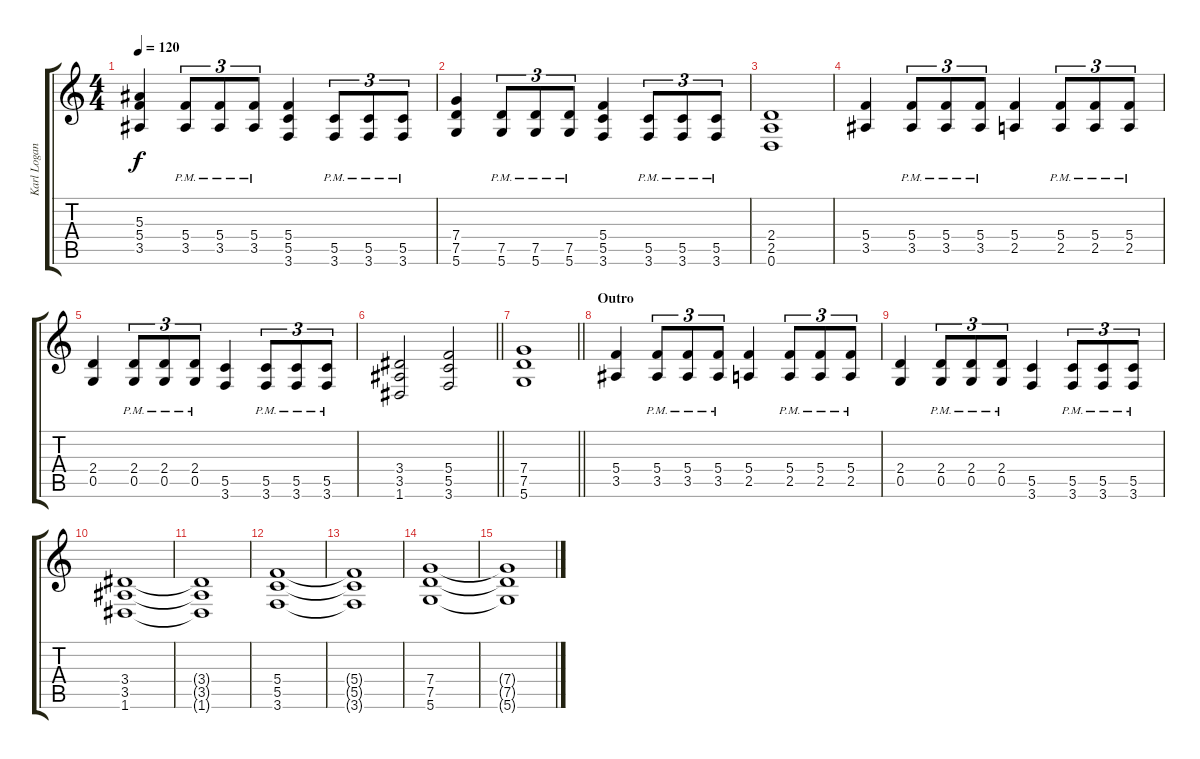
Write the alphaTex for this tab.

\track ("Karl Logan" "Karl Logan") {instrument distortionguitar}
\staff {score tabs}
\tuning (D4 A3 F3 C3 G2 D2) {hide}
\ts (4 4)
\tempo 120
\clef g2
\ks c
(5.3 5.4 3.5).4{dy f} (5.4{pm} 3.5{pm}).8{tu (3 2)} (5.4{pm} 3.5{pm}).8{tu (3 2)} (5.4{pm} 3.5{pm}).8{tu (3 2)} (5.4 5.5 3.6).4 (5.5{pm} 3.6{pm}).8{tu (3 2)} (5.5{pm} 3.6{pm}).8{tu (3 2)} (5.5{pm} 3.6{pm}).8{tu (3 2)} |
(7.4 7.5 5.6).4 (7.5{pm} 5.6{pm}).8{tu (3 2)} (7.5{pm} 5.6{pm}).8{tu (3 2)} (7.5{pm} 5.6{pm}).8{tu (3 2)} (5.4 5.5 3.6).4 (5.5{pm} 3.6{pm}).8{tu (3 2)} (5.5{pm} 3.6{pm}).8{tu (3 2)} (5.5{pm} 3.6{pm}).8{tu (3 2)} |
(2.4 2.5 0.6).1 |
(5.4 3.5).4 (5.4{pm} 3.5{pm}).8{tu (3 2)} (5.4{pm} 3.5{pm}).8{tu (3 2)} (5.4{pm} 3.5{pm}).8{tu (3 2)} (5.4 2.5).4 (5.4{pm} 2.5{pm}).8{tu (3 2)} (5.4{pm} 2.5{pm}).8{tu (3 2)} (5.4{pm} 2.5{pm}).8{tu (3 2)} |
(2.4 0.5).4 (2.4{pm} 0.5{pm}).8{tu (3 2)} (2.4{pm} 0.5{pm}).8{tu (3 2)} (2.4{pm} 0.5{pm}).8{tu (3 2)} (5.5 3.6).4 (5.5{pm} 3.6{pm}).8{tu (3 2)} (5.5{pm} 3.6{pm}).8{tu (3 2)} (5.5{pm} 3.6{pm}).8{tu (3 2)} |
\barLineRight lightlight
(3.4 3.5 1.6).2 (5.4 5.5 3.6).2 |
\barLineRight lightlight
(7.4 7.5 5.6).1 |
\section ("" "Outro")
(5.4 3.5).4 (5.4{pm} 3.5{pm}).8{tu (3 2)} (5.4{pm} 3.5{pm}).8{tu (3 2)} (5.4{pm} 3.5{pm}).8{tu (3 2)} (5.4 2.5).4 (5.4{pm} 2.5{pm}).8{tu (3 2)} (5.4{pm} 2.5{pm}).8{tu (3 2)} (5.4{pm} 2.5{pm}).8{tu (3 2)} |
(2.4 0.5).4 (2.4{pm} 0.5{pm}).8{tu (3 2)} (2.4{pm} 0.5{pm}).8{tu (3 2)} (2.4{pm} 0.5{pm}).8{tu (3 2)} (5.5 3.6).4 (5.5{pm} 3.6{pm}).8{tu (3 2)} (5.5{pm} 3.6{pm}).8{tu (3 2)} (5.5{pm} 3.6{pm}).8{tu (3 2)} |
(3.4 3.5 1.6).1 |
(3.4{t} 3.5{t} 1.6{t}).1 |
(5.4 5.5 3.6).1 |
(5.4{t} 5.5{t} 3.6{t}).1 |
(7.4 7.5 5.6).1 |
(7.4{t} 7.5{t} 5.6{t}).1
